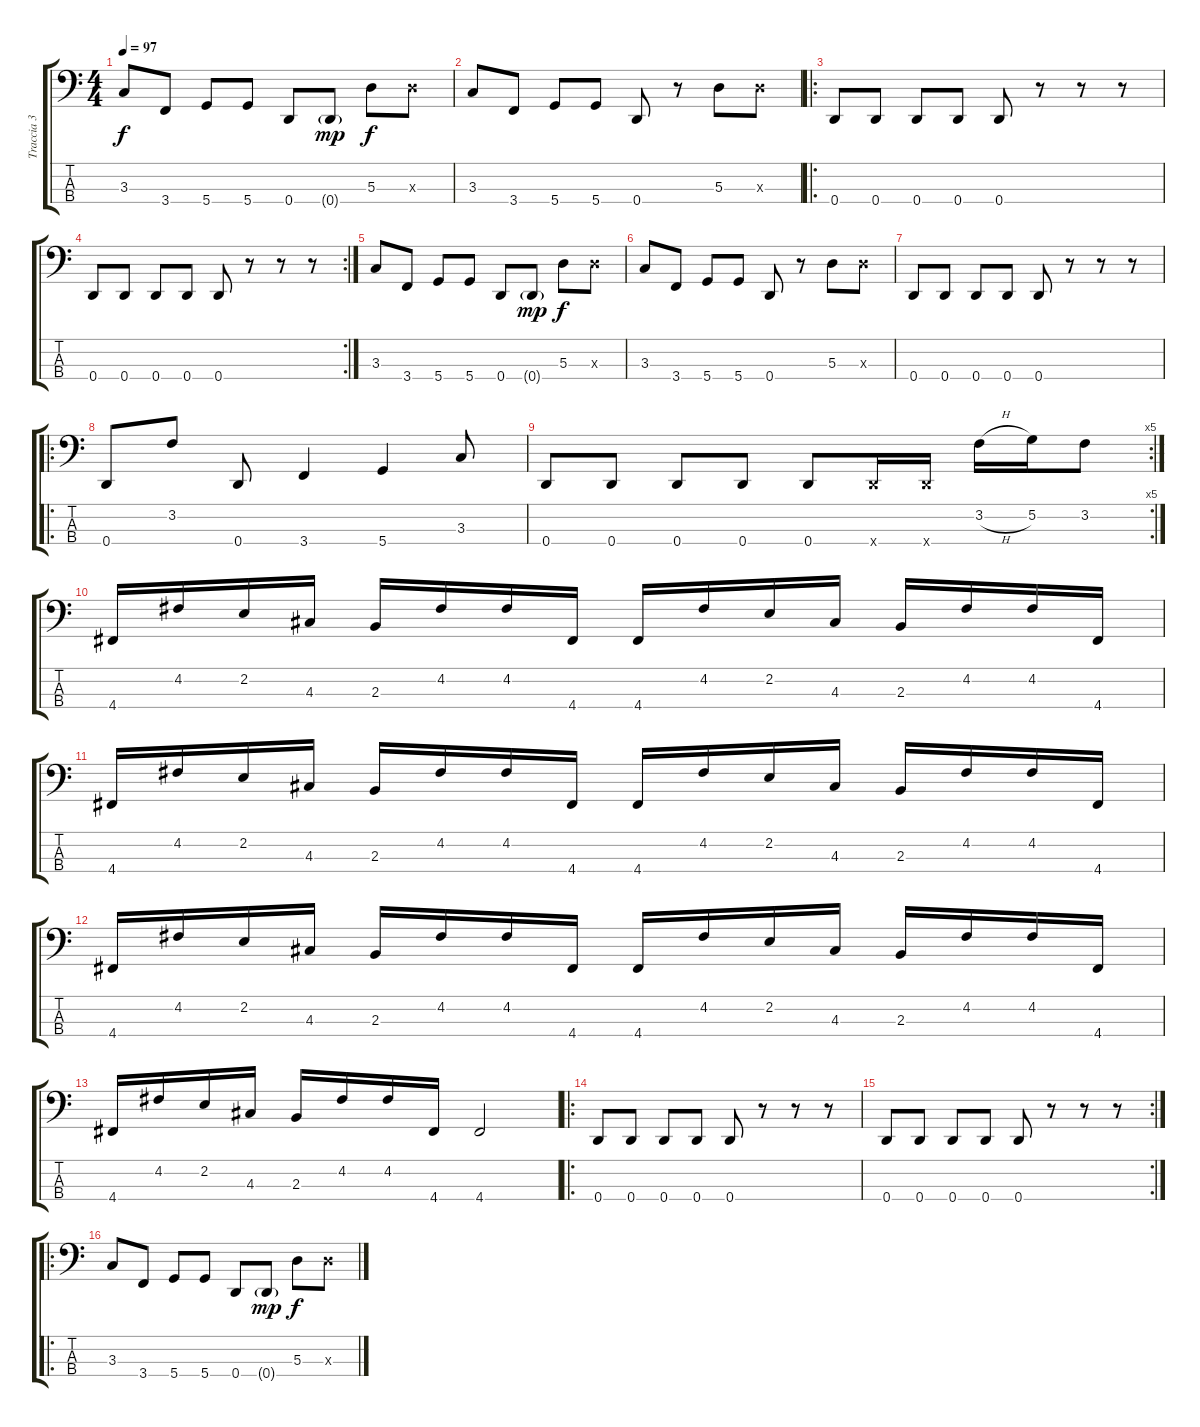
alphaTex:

\track ("Traccia 3" "Traccia 3") {instrument electricbassfinger}
\staff {score tabs}
\tuning (G2 D2 A1 D1) {hide}
\ts (4 4)
\tempo 97
\clef f4
\ks c
3.3.8{dy f} 3.4.8 5.4.8 5.4.8 0.4.8 0.4{g}.8{dy mp} 5.3.8{dy f} 5.3{x}.8 |
3.3.8 3.4.8 5.4.8 5.4.8 0.4.8 r.8 5.3.8 5.3{x}.8 |
\ro
0.4.8 0.4.8 0.4.8 0.4.8 0.4.8 r.8 r.8 r.8 |
\rc 2
0.4.8 0.4.8 0.4.8 0.4.8 0.4.8 r.8 r.8 r.8 |
3.3.8 3.4.8 5.4.8 5.4.8 0.4.8 0.4{g}.8{dy mp} 5.3.8{dy f} 5.3{x}.8 |
3.3.8 3.4.8 5.4.8 5.4.8 0.4.8 r.8 5.3.8 5.3{x}.8 |
0.4.8 0.4.8 0.4.8 0.4.8 0.4.8 r.8 r.8 r.8 |
\ro
0.4.8 3.2.8 0.4.8 3.4.4 5.4.4 3.3.8 |
\rc 5
0.4.8 0.4.8 0.4.8 0.4.8 0.4.8 0.4{x}.16 0.4{x}.16 3.2{h}.16 5.2.16 3.2.8 |
4.4.16 4.2.16 2.2.16 4.3.16 2.3.16 4.2.16 4.2.16 4.4.16 4.4.16 4.2.16 2.2.16 4.3.16 2.3.16 4.2.16 4.2.16 4.4.16 |
4.4.16 4.2.16 2.2.16 4.3.16 2.3.16 4.2.16 4.2.16 4.4.16 4.4.16 4.2.16 2.2.16 4.3.16 2.3.16 4.2.16 4.2.16 4.4.16 |
4.4.16 4.2.16 2.2.16 4.3.16 2.3.16 4.2.16 4.2.16 4.4.16 4.4.16 4.2.16 2.2.16 4.3.16 2.3.16 4.2.16 4.2.16 4.4.16 |
4.4.16 4.2.16 2.2.16 4.3.16 2.3.16 4.2.16 4.2.16 4.4.16 4.4.2 |
\ro
0.4.8 0.4.8 0.4.8 0.4.8 0.4.8 r.8 r.8 r.8 |
\rc 2
0.4.8 0.4.8 0.4.8 0.4.8 0.4.8 r.8 r.8 r.8 |
\ro
3.3.8 3.4.8 5.4.8 5.4.8 0.4.8 0.4{g}.8{dy mp} 5.3.8{dy f} 5.3{x}.8
